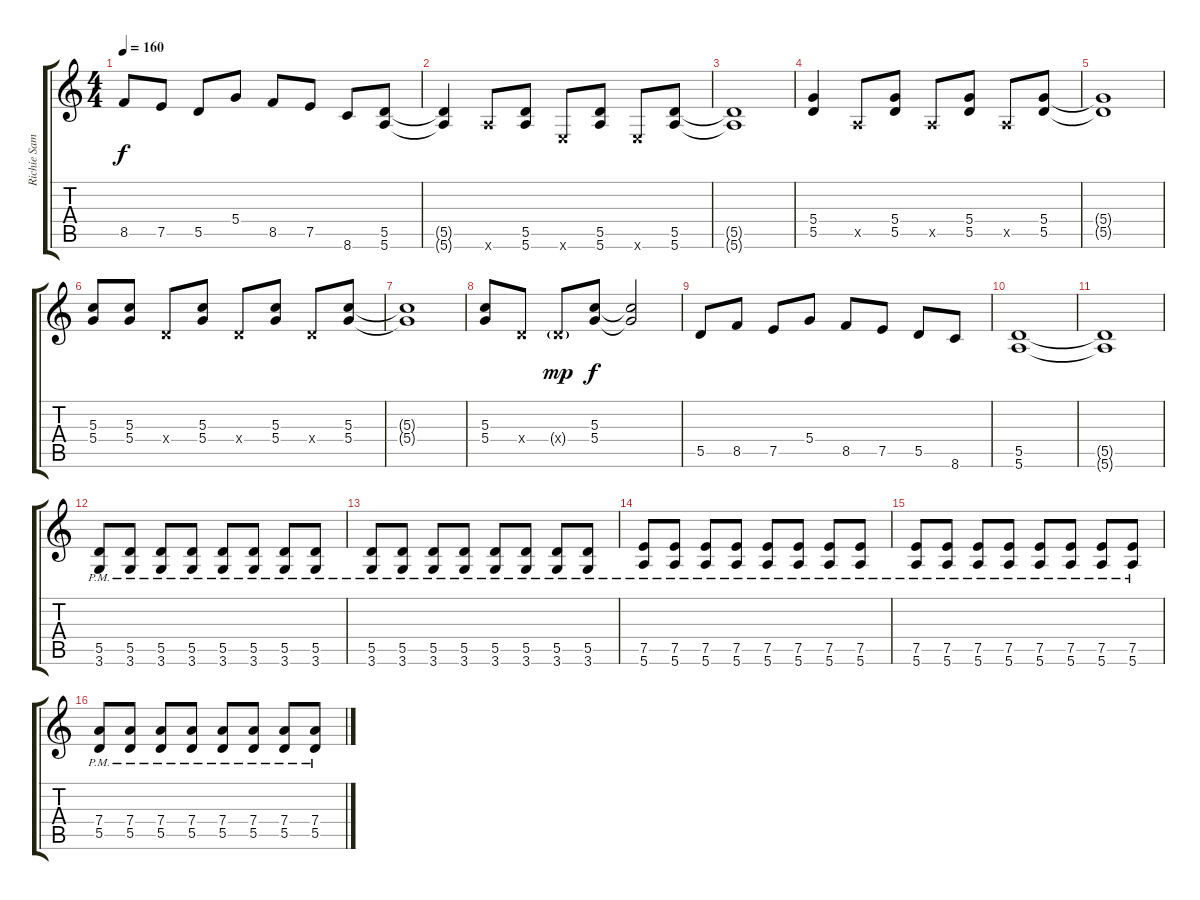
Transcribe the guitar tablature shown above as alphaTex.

\track ("Richie Sambora Gtr.2" "Richie Sam") {instrument distortionguitar}
\staff {score tabs}
\tuning (E4 B3 G3 D3 A2 E2) {hide}
\ts (4 4)
\tempo 160
\clef g2
\ks c
8.5.8{dy f instrument distortionguitar} 7.5.8 5.5.8 5.4.8 8.5.8 7.5.8 8.6.8 (5.5 5.6).8 |
(5.5{t} 5.6{t}).4 5.6{x}.8 (5.5 5.6).8 0.6{x}.8 (5.5 5.6).8 0.6{x}.8 (5.5 5.6).8 |
(5.5{t} 5.6{t}).1 |
(5.4 5.5).4 0.5{x}.8 (5.4 5.5).8 0.5{x}.8 (5.4 5.5).8 0.5{x}.8 (5.4 5.5).8 |
(5.4{t} 5.5{t}).1 |
(5.3 5.4).8 (5.3 5.4).8 0.4{x}.8 (5.3 5.4).8 0.4{x}.8 (5.3 5.4).8 0.4{x}.8 (5.3 5.4).8 |
(5.3{t} 5.4{t}).1 |
(5.3 5.4).8 0.4{x}.8 0.4{g x}.8{dy mp} (5.3 5.4).8{dy f} (5.3{t} 5.4{t}).2 |
5.5.8 8.5.8 7.5.8 5.4.8 8.5.8 7.5.8 5.5.8 8.6.8 |
(5.5 5.6).1 |
(5.5{t} 5.6{t}).1 |
(5.5{pm} 3.6{pm}).8 (5.5{pm} 3.6{pm}).8 (5.5{pm} 3.6{pm}).8 (5.5{pm} 3.6{pm}).8 (5.5{pm} 3.6{pm}).8 (5.5{pm} 3.6{pm}).8 (5.5{pm} 3.6{pm}).8 (5.5{pm} 3.6{pm}).8 |
(5.5{pm} 3.6{pm}).8 (5.5{pm} 3.6{pm}).8 (5.5{pm} 3.6{pm}).8 (5.5{pm} 3.6{pm}).8 (5.5{pm} 3.6{pm}).8 (5.5{pm} 3.6{pm}).8 (5.5{pm} 3.6{pm}).8 (5.5{pm} 3.6{pm}).8 |
(7.5{pm} 5.6{pm}).8 (7.5{pm} 5.6{pm}).8 (7.5{pm} 5.6{pm}).8 (7.5{pm} 5.6{pm}).8 (7.5{pm} 5.6{pm}).8 (7.5{pm} 5.6{pm}).8 (7.5{pm} 5.6{pm}).8 (7.5{pm} 5.6{pm}).8 |
(7.5{pm} 5.6{pm}).8 (7.5{pm} 5.6{pm}).8 (7.5{pm} 5.6{pm}).8 (7.5{pm} 5.6{pm}).8 (7.5{pm} 5.6{pm}).8 (7.5{pm} 5.6{pm}).8 (7.5{pm} 5.6{pm}).8 (7.5{pm} 5.6{pm}).8 |
(7.4{pm} 5.5{pm}).8 (7.4{pm} 5.5{pm}).8 (7.4{pm} 5.5{pm}).8 (7.4{pm} 5.5{pm}).8 (7.4{pm} 5.5{pm}).8 (7.4{pm} 5.5{pm}).8 (7.4{pm} 5.5{pm}).8 (7.4{pm} 5.5{pm}).8
